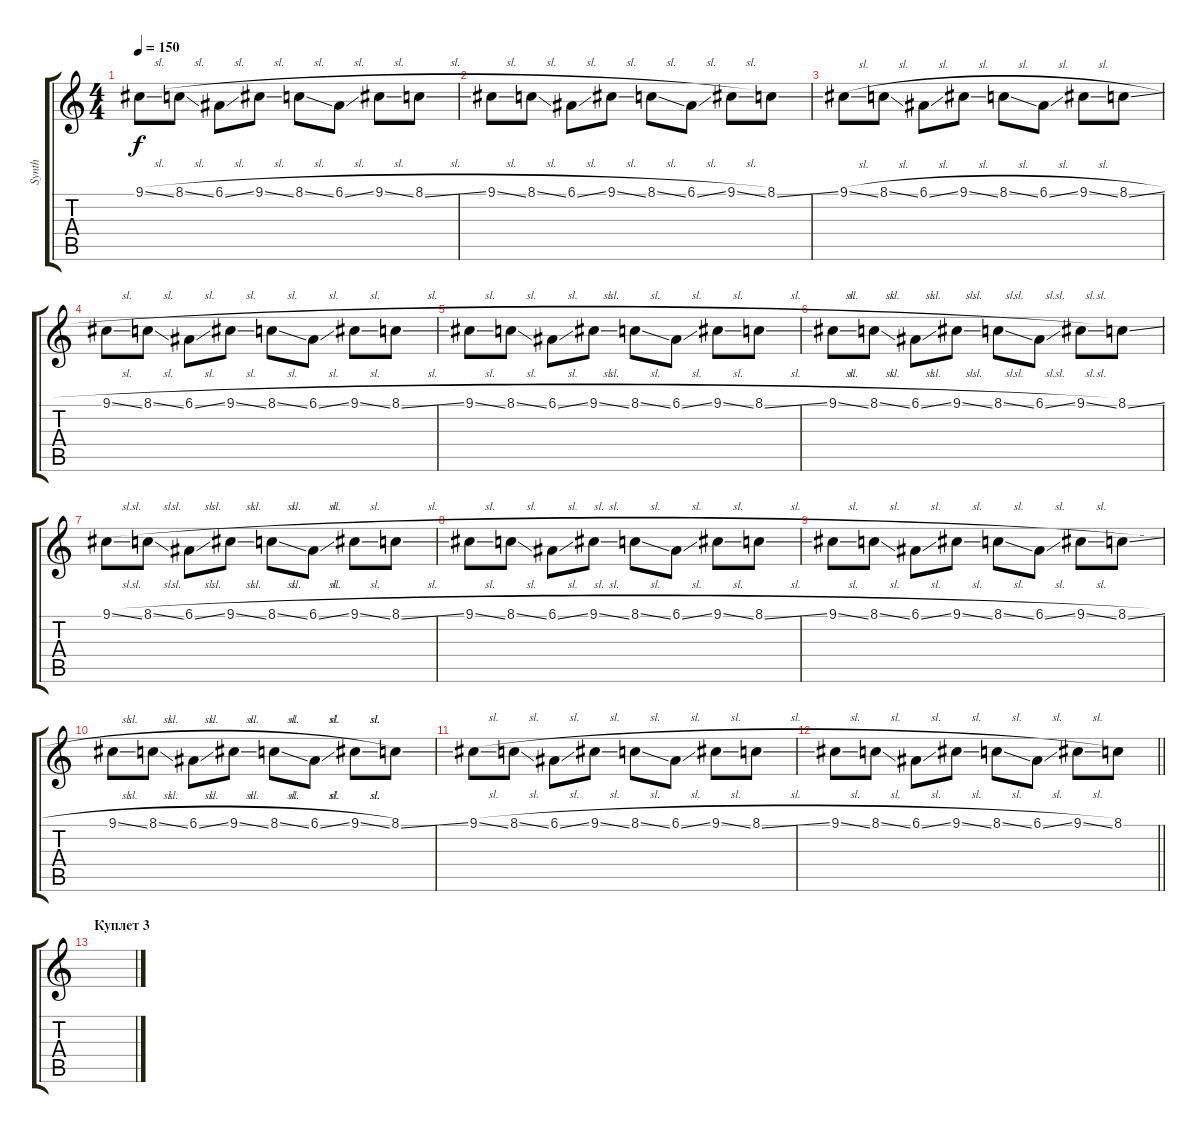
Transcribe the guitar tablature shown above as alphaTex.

\track ("Synth" "Synth") {instrument lead1square}
\staff {score tabs}
\tuning (E4 B3 G3 D3 A2 E2) {hide}
\ts (4 4)
\tempo 150
\clef g2
\ks c
9.1{sl}.8{dy f} 8.1{sl}.8 6.1{sl}.8 9.1{sl}.8 8.1{sl}.8 6.1{sl}.8 9.1{sl}.8 8.1{sl}.8 |
9.1{sl}.8 8.1{sl}.8 6.1{sl}.8 9.1{sl}.8 8.1{sl}.8 6.1{sl}.8 9.1{sl}.8 8.1{ss}.8 |
9.1{sl}.8 8.1{sl}.8 6.1{sl}.8 9.1{sl}.8 8.1{sl}.8 6.1{sl}.8 9.1{sl}.8 8.1{sl}.8 |
9.1{sl}.8 8.1{sl}.8 6.1{sl}.8 9.1{sl}.8 8.1{sl}.8 6.1{sl}.8 9.1{sl}.8 8.1{sl}.8 |
9.1{sl}.8 8.1{sl}.8 6.1{sl}.8 9.1{sl}.8 8.1{sl}.8 6.1{sl}.8 9.1{sl}.8 8.1{sl}.8 |
9.1{sl}.8 8.1{sl}.8 6.1{sl}.8 9.1{sl}.8 8.1{sl}.8 6.1{sl}.8 9.1{sl}.8 8.1{ss}.8 |
9.1{sl}.8 8.1{sl}.8 6.1{sl}.8 9.1{sl}.8 8.1{sl}.8 6.1{sl}.8 9.1{sl}.8 8.1{sl}.8 |
9.1{sl}.8 8.1{sl}.8 6.1{sl}.8 9.1{sl}.8 8.1{sl}.8 6.1{sl}.8 9.1{sl}.8 8.1{sl}.8 |
9.1{sl}.8 8.1{sl}.8 6.1{sl}.8 9.1{sl}.8 8.1{sl}.8 6.1{sl}.8 9.1{sl}.8 8.1{sl}.8 |
9.1{sl}.8 8.1{sl}.8 6.1{sl}.8 9.1{sl}.8 8.1{sl}.8 6.1{sl}.8 9.1{sl}.8 8.1{ss}.8 |
9.1{sl}.8 8.1{sl}.8 6.1{sl}.8 9.1{sl}.8 8.1{sl}.8 6.1{sl}.8 9.1{sl}.8 8.1{sl}.8 |
\barLineRight lightlight
9.1{sl}.8 8.1{sl}.8 6.1{sl}.8 9.1{sl}.8 8.1{sl}.8 6.1{sl}.8 9.1{sl}.8 8.1.8 |
\section ("" "Куплет 3")
